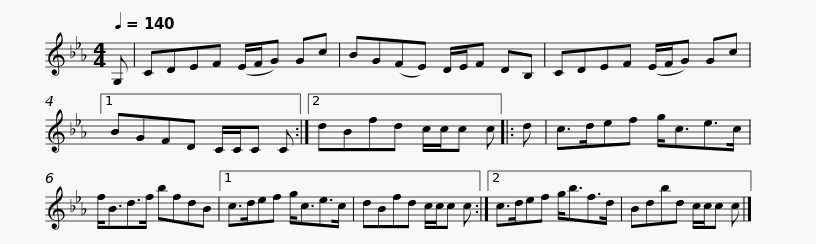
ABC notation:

X:1
L:1/8
Q:1/4=140
M:4/4
I:linebreak $
K:Cmin
V:1 treble
V:1
 G, | CDEF (E/F/G) Gc | BG(FE) D/E/F DB, | CDEF (E/F/G) Gc |1 BGFD C/C/C C :|2$ %5
 dBfd c/c/c c |: d | c>def g<ce>c | f<Bd>f bfdB |1 c>def g<ce>c |$ %10
 dBfd c/c/c c :|2 c>def g<bf>d | Bdbd c/c/c c |] %13
